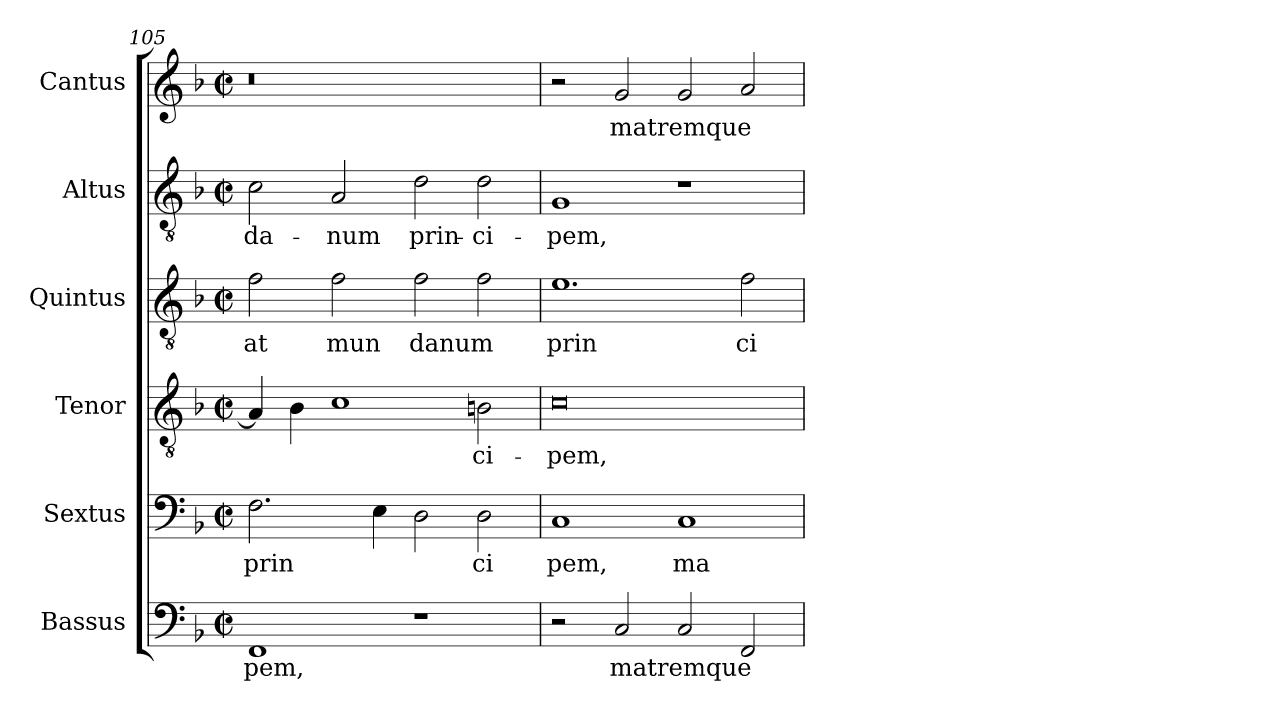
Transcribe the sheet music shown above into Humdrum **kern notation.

**kern	**text	**kern	**text	**kern	**text	**kern	**text	**kern	**text	**kern	**text
*part6	*part6	*part5	*part5	*part4	*part4	*part3	*part3	*part2	*part2	*part1	*part1
*staff6	*staff6	*staff5	*staff5	*staff4	*staff4	*staff3	*staff3	*staff2	*staff2	*staff1	*staff1
*I"Bassus	*	*I"Sextus	*	*I"Tenor	*	*I"Quintus	*	*I"Altus	*	*I"Cantus	*
*clefF4	*	*clefF4	*	*clefGv2	*	*clefGv2	*	*clefGv2	*	*clefG2	*
*k[b-]	*	*k[b-]	*	*k[b-]	*	*k[b-]	*	*k[b-]	*	*k[b-]	*
*F:	*	*F:	*	*F:	*	*F:	*	*F:	*	*F:	*
*M2/2	*	*M2/2	*	*M2/2	*	*M2/2	*	*M2/2	*	*M2/2	*
*met(c|)	*	*met(c|)	*	*met(c|)	*	*met(c|)	*	*met(c|)	*	*met(c|)	*
=105	=105	=105	=105	=105	=105	=105	=105	=105	=105	=105	=105
!	!LO:LY:b:cj	!	!LO:LY:b	!	!	!	!LO:LY:b:cj	!	!LO:LY:b:cj	!	!
1FF	-pem,	2.F\	prin	4A/]	.	2f\	at	2c\	-da-	0r	.
.	.	.	.	4B-\	.	.	.	.	.	.	.
!	!	!	!	!	!	!	!LO:LY:b:cj	!	!LO:LY:b:cj	!	!
.	.	.	.	1c	.	2f\	mun	2A/	-num	.	.
.	.	4E\	.	.	.	.	.	.	.	.	.
!	!	!	!	!	!	!	!LO:LY:b	!	!LO:LY:b:cj	!	!
1r	.	2D\	.	.	.	2f\	danum	2d\	prin-	.	.
!	!	!	!LO:LY:b:cj	!	!LO:LY:b:cj	!	!	!	!LO:LY:b:cj	!	!
.	.	2D\	ci	2B\	-ci-	2f\	.	2d\	-ci-	.	.
=106	=106	=106	=106	=106	=106	=106	=106	=106	=106	=106	=106
!	!	!	!LO:LY:b:cj	!	!LO:LY:b:cj	!	!LO:LY:b:cj	!	!LO:LY:b:cj	!	!
2r	.	1C	pem,	0c	-pem,	1.e	prin	1G	-pem,	2r	.
!	!LO:LY:b	!	!	!	!	!	!	!	!	!	!LO:LY:b
2C/	matremque	.	.	.	.	.	.	.	.	2g/	matremque
!	!	!	!LO:LY:b:cj	!	!	!	!	!	!	!	!
2C/	.	1C	ma	.	.	.	.	1r	.	2g/	.
!	!	!	!	!	!	!	!LO:LY:b:cj	!	!	!	!
2FF/	.	.	.	.	.	2f\	ci	.	.	2a/	.
=	=	=	=	=	=	=	=	=	=	=	=
*-	*-	*-	*-	*-	*-	*-	*-	*-	*-	*-	*-
